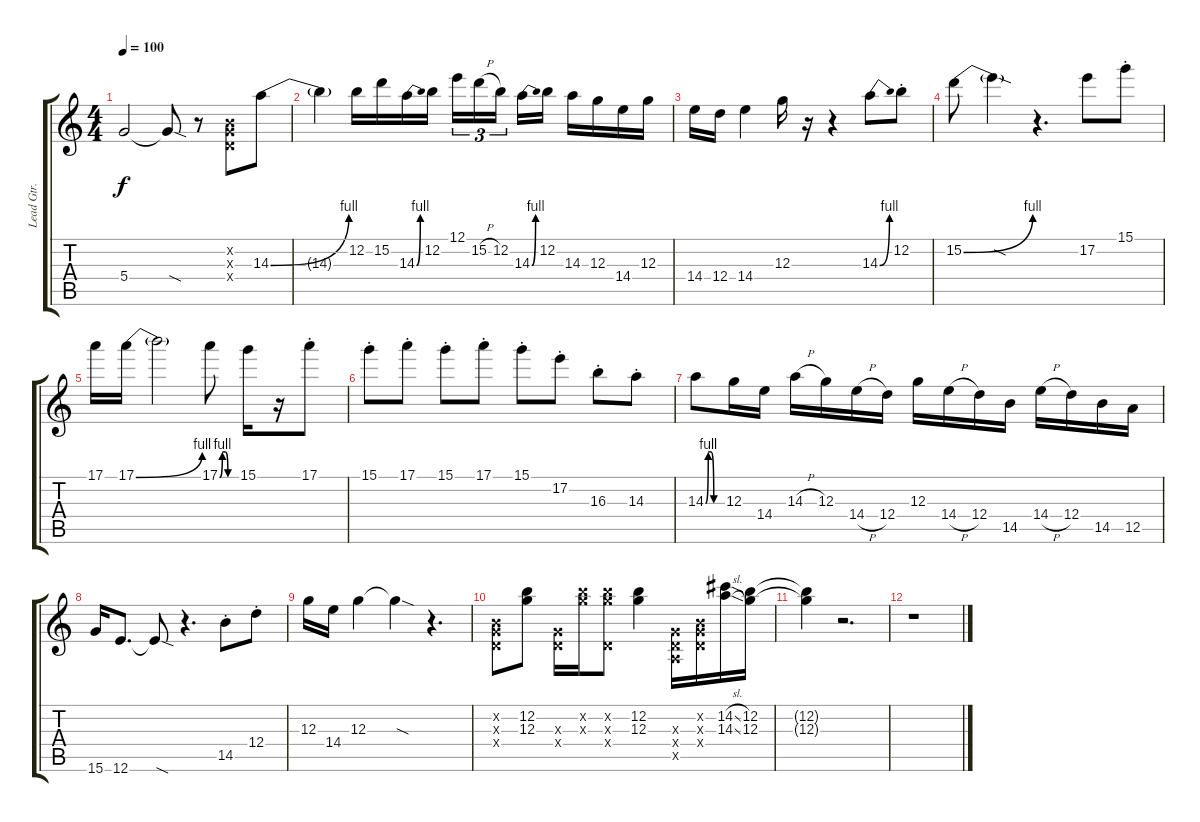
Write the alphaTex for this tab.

\track ("Lead Gtr." "Lead Gtr.") {instrument overdrivenguitar}
\staff {score tabs}
\tuning (E4 B3 G3 D3 A2 E2) {hide}
\ts (4 4)
\tempo 100
\clef g2
\ks c
5.4.2{dy f volume 7} 5.4{sod t}.8 r.8 (0.2{x} 0.3{x} 0.4{x}).8 14.3{be (bend 0 0 60 4)}.8 |
14.3{t}.4 12.2.16 15.2.16 14.3{be (bend 0 0 60 4)}.16 12.2.16 12.1.16{tu (3 2)} 15.2{h}.16{tu (3 2)} 12.2.16{tu (3 2) beam splitsecondary} 14.3{be (bend 0 0 60 4)}.16 12.2.16 14.3.16 12.3.16 14.4.16 12.3.16 |
14.4.16 12.4.16 14.4.4 12.3.16 r.16 r.4 14.3{be (bend 0 0 60 4)}.8 12.2{st}.8 |
15.2{be (bend 0 0 60 4)}.8 15.2{sod t}.4 r.4{d} 17.2.8 15.1{st}.8 |
17.1.16{volume 3} 17.1{be (bend 0 0 60 4)}.16 17.1{t}.2 17.1{be (custom 0 0 10 4 20 4 30 0 60 0)}.8 15.1.16 r.16 17.1{st}.8 |
15.1{st}.8 17.1{st}.8 15.1{st}.8 17.1{st}.8 15.1{st}.8 17.2{st}.8 16.3{st}.8 14.3{st}.8 |
14.3{be (custom 0 0 10 4 20 4 30 0 60 0)}.8 12.3.16 14.4.16 14.3{h}.16 12.3.16 14.4{h}.16 12.4.16 12.3.16 14.4{h}.16 12.4.16 14.5.16 14.4{h}.16 12.4.16 14.5.16 12.5.16 |
15.6.16 12.6.8{d} 12.6{sod t}.8 r.4{d} 14.5{st}.8 12.4{st}.8 |
12.3.16{volume 0} 14.4.16 12.3.4 12.3{sod t}.4 r.4{d} |
(0.2{x} 0.3{x} 0.4{x}).8 (12.2 12.3).8 (0.3{x} 0.4{x}).16 (12.2{x} 12.3{x}).16 (12.2{x} 12.3{x} 0.4{x}).8 (12.2 12.3).4 (0.3{x} 0.4{x} 0.5{x}).16 (0.2{x} 0.3{x} 0.4{x}).16 (14.2{sl} 14.3{sl}).16 (12.2 12.3).16 |
(12.2{t} 12.3{t}).4 r.2{d} |
r.1
